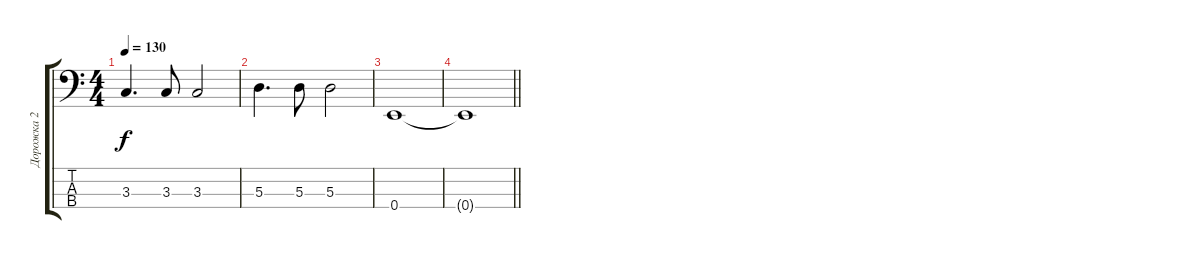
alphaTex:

\track ("Дорожка 2" "Дорожка 2") {instrument electricbassfinger}
\staff {score tabs}
\tuning (G2 D2 A1 E1) {hide}
\ts (4 4)
\tempo 130
\clef f4
\ks c
3.3.4{d dy f} 3.3.8 3.3.2 |
5.3.4{d} 5.3.8 5.3.2 |
0.4.1 |
\barLineRight lightlight
0.4{t}.1
